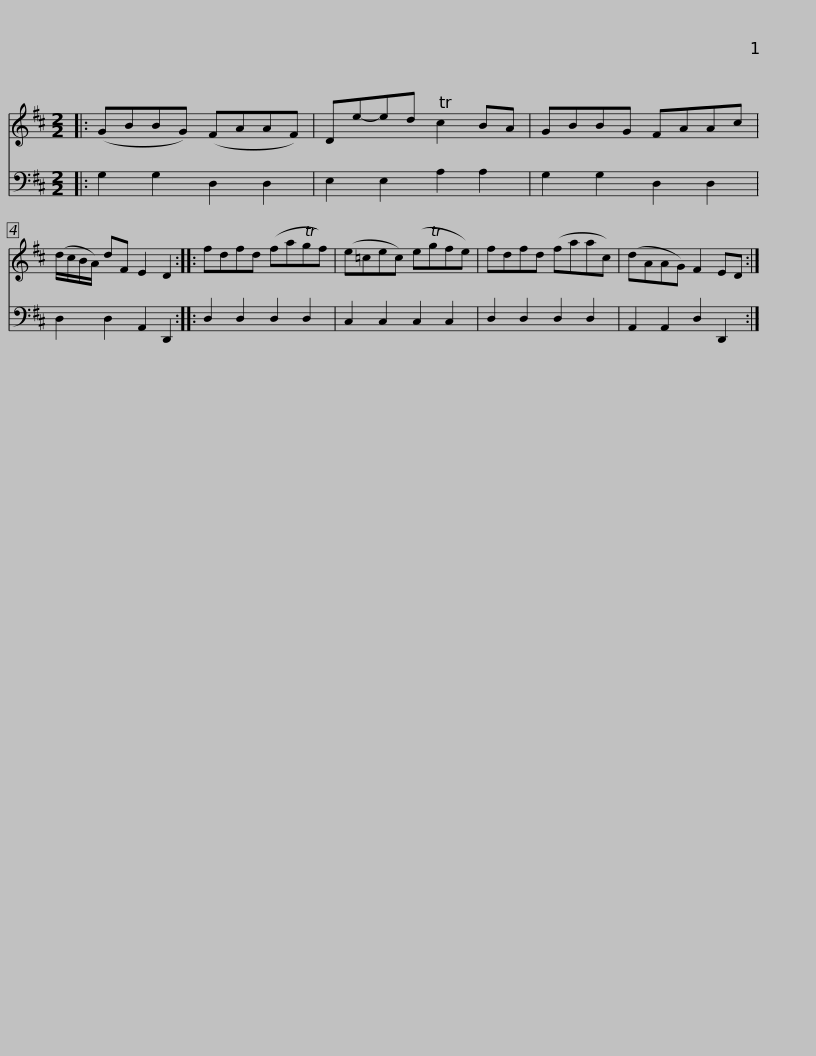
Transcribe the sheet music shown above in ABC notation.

X:1
%%score 1 2
L:1/8
M:2/2
I:linebreak $
K:D
V:1 treble
V:2 bass
V:1
|: (GBBG) (FAAF) | De-ed Tc2 BA | GBBG FAAc | (d/c/B/A/) dF E2 D2 :: fdfd (faTgf) |$ %5
 (e=cec) (eTgfe) | fdfd (faac) | (dAAG) F2 ED :| %8
V:2
|: G,2 G,2 D,2 D,2 | E,2 E,2 A,2 A,2 | G,2 G,2 D,2 D,2 | D,2 D,2 A,,2 D,,2 :: D,2 D,2 D,2 D,2 |$ %5
 C,2 C,2 C,2 C,2 | D,2 D,2 D,2 D,2 | A,,2 A,,2 D,2 D,,2 :| %8
